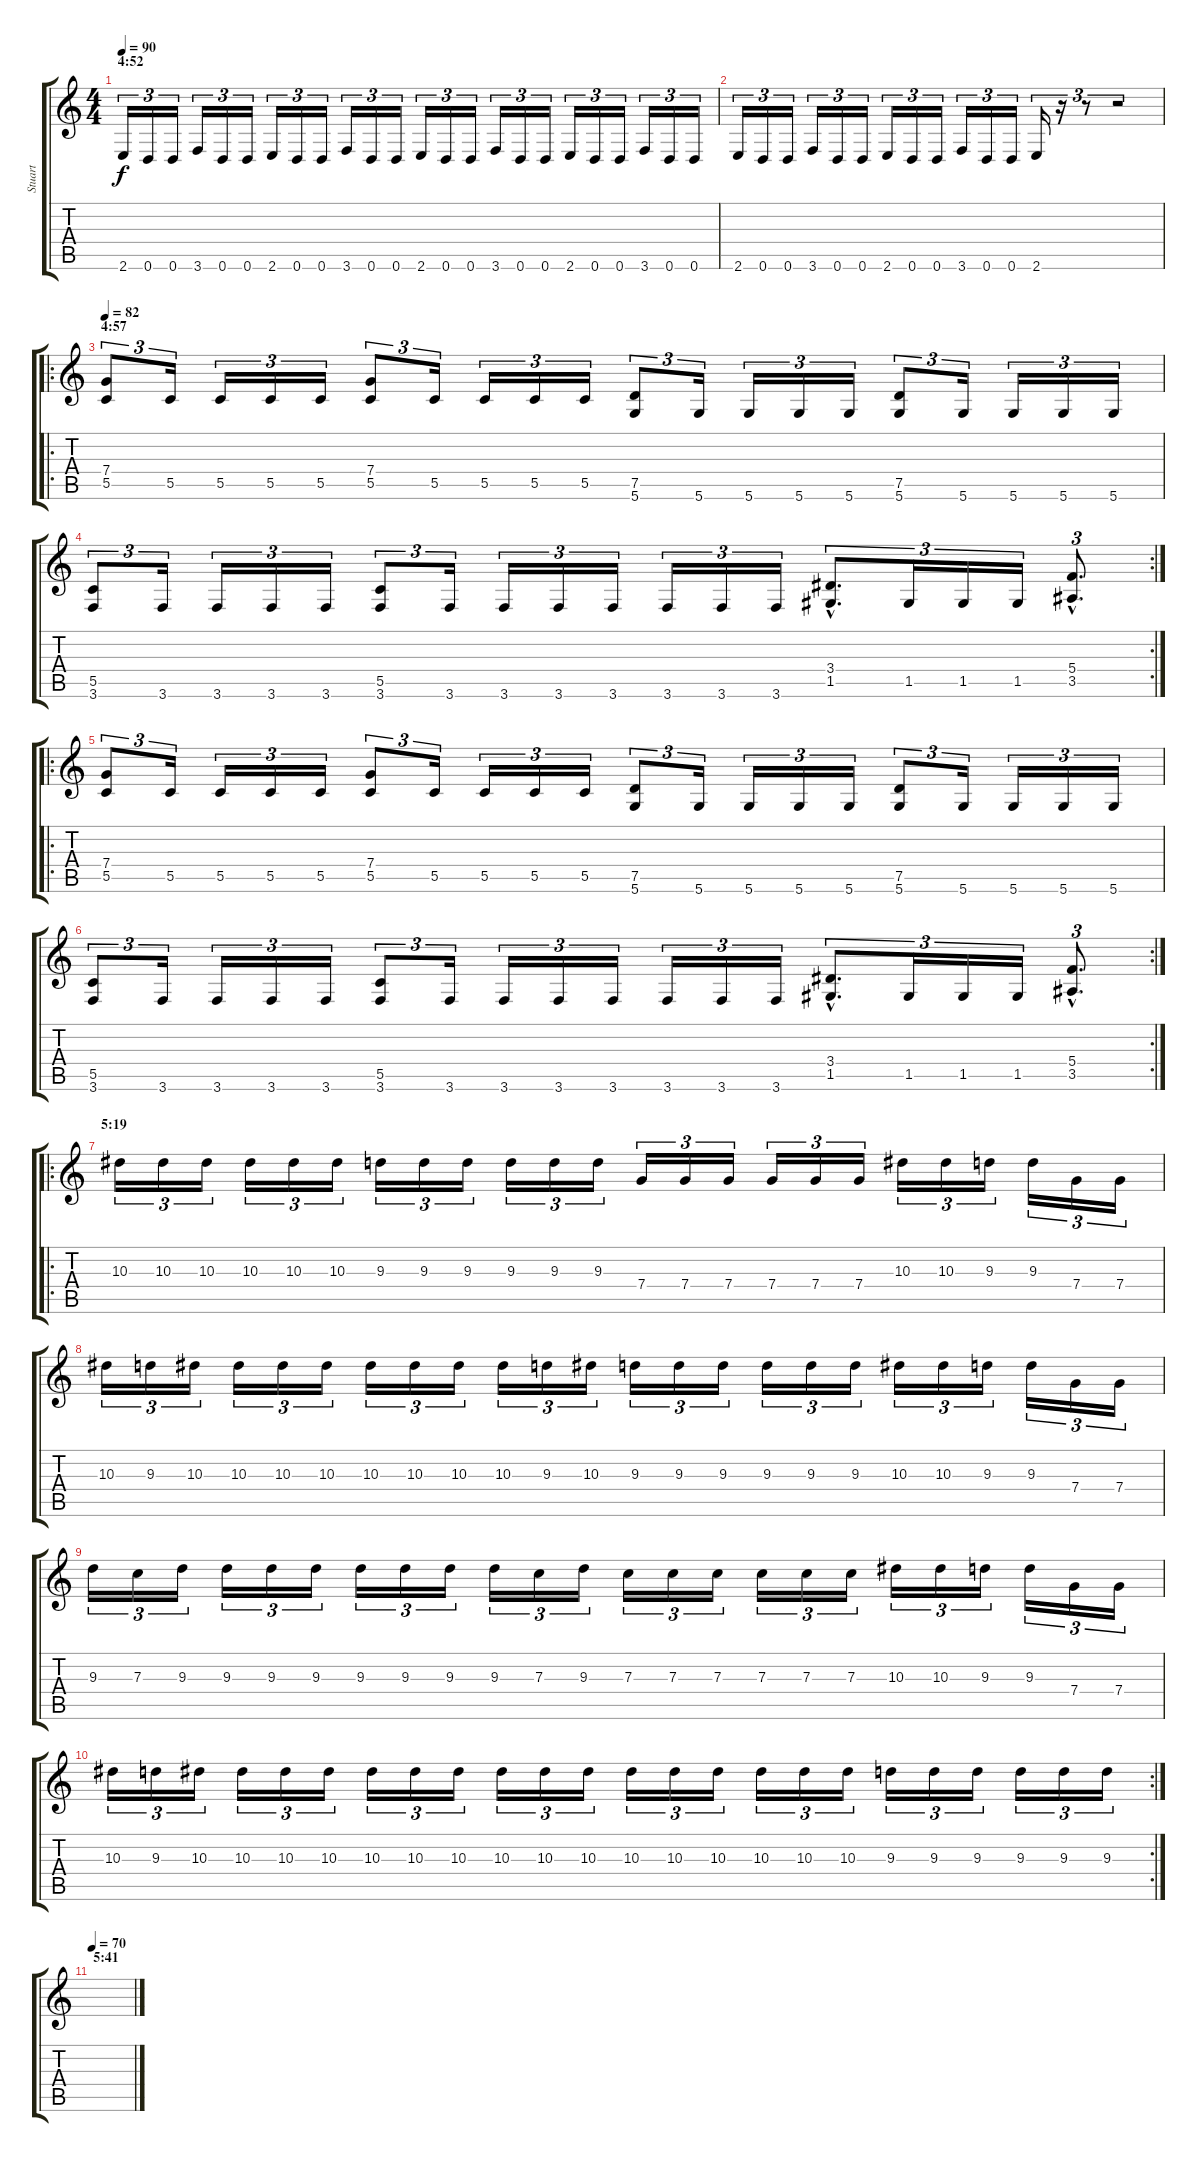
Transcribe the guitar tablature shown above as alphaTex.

\track ("Stuart" "Stuart") {instrument distortionguitar}
\staff {score tabs}
\tuning (D4 A3 F3 C3 G2 D2) {hide}
\ts (4 4)
\section ("" "4:52")
\tempo 90
\clef g2
\ks c
2.6.16{tu (3 2) dy f} 0.6.16{tu (3 2)} 0.6.16{tu (3 2)} 3.6.16{tu (3 2)} 0.6.16{tu (3 2)} 0.6.16{tu (3 2)} 2.6.16{tu (3 2)} 0.6.16{tu (3 2)} 0.6.16{tu (3 2)} 3.6.16{tu (3 2)} 0.6.16{tu (3 2)} 0.6.16{tu (3 2)} 2.6.16{tu (3 2)} 0.6.16{tu (3 2)} 0.6.16{tu (3 2)} 3.6.16{tu (3 2)} 0.6.16{tu (3 2)} 0.6.16{tu (3 2)} 2.6.16{tu (3 2)} 0.6.16{tu (3 2)} 0.6.16{tu (3 2)} 3.6.16{tu (3 2)} 0.6.16{tu (3 2)} 0.6.16{tu (3 2)} |
2.6.16{tu (3 2)} 0.6.16{tu (3 2)} 0.6.16{tu (3 2)} 3.6.16{tu (3 2)} 0.6.16{tu (3 2)} 0.6.16{tu (3 2)} 2.6.16{tu (3 2)} 0.6.16{tu (3 2)} 0.6.16{tu (3 2)} 3.6.16{tu (3 2)} 0.6.16{tu (3 2)} 0.6.16{tu (3 2)} 2.6.16{tu (3 2)} r.16{tu (3 2)} r.8{tu (3 2)} r.2{tu (3 2)} |
\ro
\section ("" "4:57")
\tempo 82
(7.4 5.5).8{tu (3 2)} 5.5.16{tu (3 2)} 5.5.16{tu (3 2)} 5.5.16{tu (3 2)} 5.5.16{tu (3 2)} (7.4 5.5).8{tu (3 2)} 5.5.16{tu (3 2)} 5.5.16{tu (3 2)} 5.5.16{tu (3 2)} 5.5.16{tu (3 2)} (7.5 5.6).8{tu (3 2)} 5.6.16{tu (3 2)} 5.6.16{tu (3 2)} 5.6.16{tu (3 2)} 5.6.16{tu (3 2)} (7.5 5.6).8{tu (3 2)} 5.6.16{tu (3 2)} 5.6.16{tu (3 2)} 5.6.16{tu (3 2)} 5.6.16{tu (3 2)} |
\rc 2
(5.5 3.6).8{tu (3 2)} 3.6.16{tu (3 2)} 3.6.16{tu (3 2)} 3.6.16{tu (3 2)} 3.6.16{tu (3 2)} (5.5 3.6).8{tu (3 2)} 3.6.16{tu (3 2)} 3.6.16{tu (3 2)} 3.6.16{tu (3 2)} 3.6.16{tu (3 2)} 3.6.16{tu (3 2)} 3.6.16{tu (3 2)} 3.6.16{tu (3 2)} (3.4{hac} 1.5{hac}).8{d tu (3 2)} 1.5.16{tu (3 2)} 1.5.16{tu (3 2)} 1.5.16{tu (3 2)} (5.4{hac} 3.5{hac}).8{d tu (3 2)} |
\ro
(7.4 5.5).8{tu (3 2)} 5.5.16{tu (3 2)} 5.5.16{tu (3 2)} 5.5.16{tu (3 2)} 5.5.16{tu (3 2)} (7.4 5.5).8{tu (3 2)} 5.5.16{tu (3 2)} 5.5.16{tu (3 2)} 5.5.16{tu (3 2)} 5.5.16{tu (3 2)} (7.5 5.6).8{tu (3 2)} 5.6.16{tu (3 2)} 5.6.16{tu (3 2)} 5.6.16{tu (3 2)} 5.6.16{tu (3 2)} (7.5 5.6).8{tu (3 2)} 5.6.16{tu (3 2)} 5.6.16{tu (3 2)} 5.6.16{tu (3 2)} 5.6.16{tu (3 2)} |
\rc 2
(5.5 3.6).8{tu (3 2)} 3.6.16{tu (3 2)} 3.6.16{tu (3 2)} 3.6.16{tu (3 2)} 3.6.16{tu (3 2)} (5.5 3.6).8{tu (3 2)} 3.6.16{tu (3 2)} 3.6.16{tu (3 2)} 3.6.16{tu (3 2)} 3.6.16{tu (3 2)} 3.6.16{tu (3 2)} 3.6.16{tu (3 2)} 3.6.16{tu (3 2)} (3.4{hac} 1.5{hac}).8{d tu (3 2)} 1.5.16{tu (3 2)} 1.5.16{tu (3 2)} 1.5.16{tu (3 2)} (5.4{hac} 3.5{hac}).8{d tu (3 2)} |
\ro
\section ("" "5:19")
10.3.16{tu (3 2)} 10.3.16{tu (3 2)} 10.3.16{tu (3 2)} 10.3.16{tu (3 2)} 10.3.16{tu (3 2)} 10.3.16{tu (3 2)} 9.3.16{tu (3 2)} 9.3.16{tu (3 2)} 9.3.16{tu (3 2)} 9.3.16{tu (3 2)} 9.3.16{tu (3 2)} 9.3.16{tu (3 2)} 7.4.16{tu (3 2)} 7.4.16{tu (3 2)} 7.4.16{tu (3 2)} 7.4.16{tu (3 2)} 7.4.16{tu (3 2)} 7.4.16{tu (3 2)} 10.3.16{tu (3 2)} 10.3.16{tu (3 2)} 9.3.16{tu (3 2)} 9.3.16{tu (3 2)} 7.4.16{tu (3 2)} 7.4.16{tu (3 2)} |
10.3.16{tu (3 2)} 9.3.16{tu (3 2)} 10.3.16{tu (3 2)} 10.3.16{tu (3 2)} 10.3.16{tu (3 2)} 10.3.16{tu (3 2)} 10.3.16{tu (3 2)} 10.3.16{tu (3 2)} 10.3.16{tu (3 2)} 10.3.16{tu (3 2)} 9.3.16{tu (3 2)} 10.3.16{tu (3 2)} 9.3.16{tu (3 2)} 9.3.16{tu (3 2)} 9.3.16{tu (3 2)} 9.3.16{tu (3 2)} 9.3.16{tu (3 2)} 9.3.16{tu (3 2)} 10.3.16{tu (3 2)} 10.3.16{tu (3 2)} 9.3.16{tu (3 2)} 9.3.16{tu (3 2)} 7.4.16{tu (3 2)} 7.4.16{tu (3 2)} |
9.3.16{tu (3 2)} 7.3.16{tu (3 2)} 9.3.16{tu (3 2)} 9.3.16{tu (3 2)} 9.3.16{tu (3 2)} 9.3.16{tu (3 2)} 9.3.16{tu (3 2)} 9.3.16{tu (3 2)} 9.3.16{tu (3 2)} 9.3.16{tu (3 2)} 7.3.16{tu (3 2)} 9.3.16{tu (3 2)} 7.3.16{tu (3 2)} 7.3.16{tu (3 2)} 7.3.16{tu (3 2)} 7.3.16{tu (3 2)} 7.3.16{tu (3 2)} 7.3.16{tu (3 2)} 10.3.16{tu (3 2)} 10.3.16{tu (3 2)} 9.3.16{tu (3 2)} 9.3.16{tu (3 2)} 7.4.16{tu (3 2)} 7.4.16{tu (3 2)} |
\rc 2
10.3.16{tu (3 2)} 9.3.16{tu (3 2)} 10.3.16{tu (3 2)} 10.3.16{tu (3 2)} 10.3.16{tu (3 2)} 10.3.16{tu (3 2)} 10.3.16{tu (3 2)} 10.3.16{tu (3 2)} 10.3.16{tu (3 2)} 10.3.16{tu (3 2)} 10.3.16{tu (3 2)} 10.3.16{tu (3 2)} 10.3.16{tu (3 2)} 10.3.16{tu (3 2)} 10.3.16{tu (3 2)} 10.3.16{tu (3 2)} 10.3.16{tu (3 2)} 10.3.16{tu (3 2)} 9.3.16{tu (3 2)} 9.3.16{tu (3 2)} 9.3.16{tu (3 2)} 9.3.16{tu (3 2)} 9.3.16{tu (3 2)} 9.3.16{tu (3 2)} |
\section ("" "5:41")
\tempo 70
